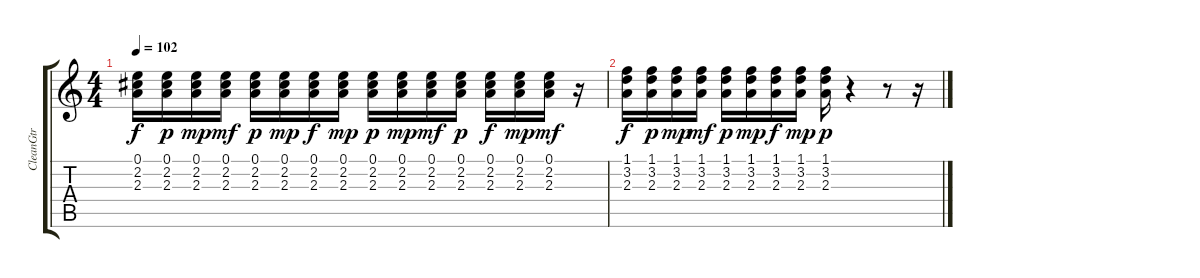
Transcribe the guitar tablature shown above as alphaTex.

\track ("CleanGtr" "CleanGtr") {instrument electricguitarclean}
\staff {score tabs}
\tuning (E4 B3 G3 D3 A2 E2) {hide}
\ts (4 4)
\tempo 102
\clef g2
\ks c
(0.1 2.2 2.3).16{dy f} (0.1 2.2 2.3).16{dy p} (0.1 2.2 2.3).16{dy mp} (0.1 2.2 2.3).16{dy mf} (0.1 2.2 2.3).16{dy p} (0.1 2.2 2.3).16{dy mp} (0.1 2.2 2.3).16{dy f} (0.1 2.2 2.3).16{dy mp} (0.1 2.2 2.3).16{dy p} (0.1 2.2 2.3).16{dy mp} (0.1 2.2 2.3).16{dy mf} (0.1 2.2 2.3).16{dy p} (0.1 2.2 2.3).16{dy f} (0.1 2.2 2.3).16{dy mp} (0.1 2.2 2.3).16{dy mf} r.16 |
(1.1 3.2 2.3).16{dy f} (1.1 3.2 2.3).16{dy p} (1.1 3.2 2.3).16{dy mp} (1.1 3.2 2.3).16{dy mf} (1.1 3.2 2.3).16{dy p} (1.1 3.2 2.3).16{dy mp} (1.1 3.2 2.3).16{dy f} (1.1 3.2 2.3).16{dy mp} (1.1 3.2 2.3).16{dy p} r.4 r.8 r.16
